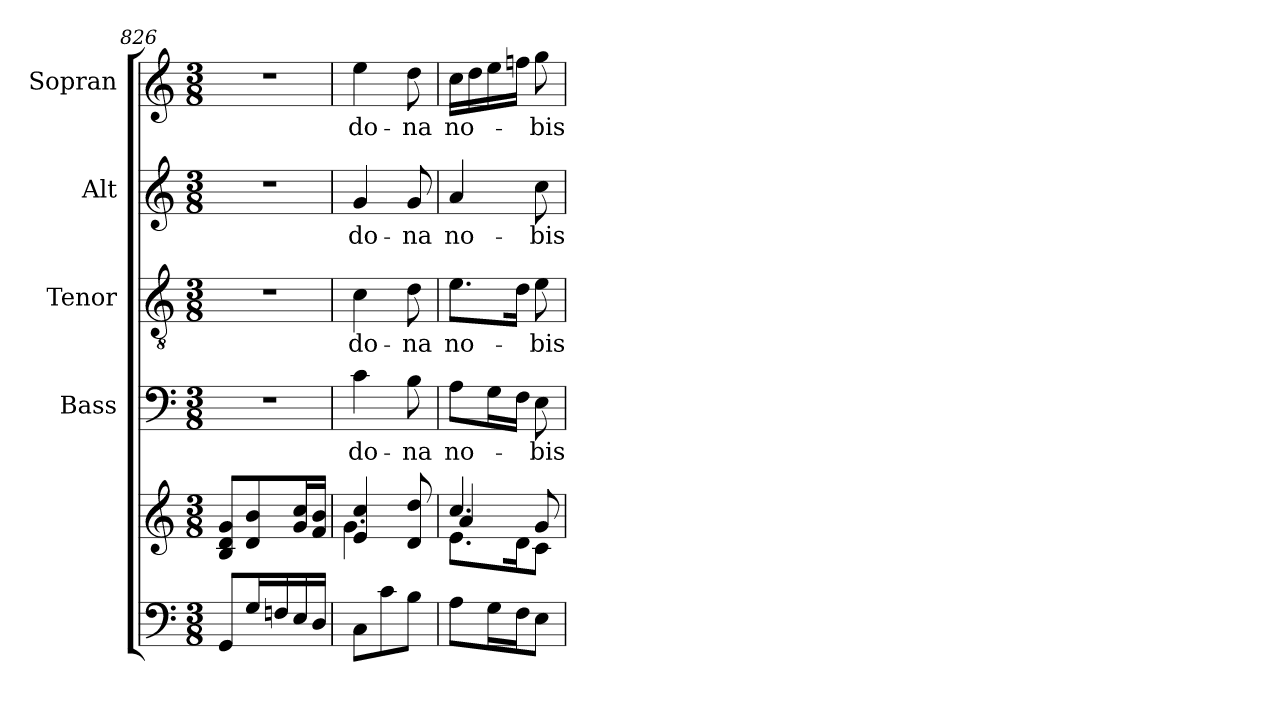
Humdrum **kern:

**kern	**kern	**kern	**text	**kern	**text	**kern	**text	**kern	**text
*part5	*part5	*part4	*part4	*part3	*part3	*part2	*part2	*part1	*part1
*staff6	*staff5	*staff4	*staff4	*staff3	*staff3	*staff2	*staff2	*staff1	*staff1
*	*	*I"Bass	*	*I"Tenor	*	*I"Alt	*	*I"Sopran	*
*	*	*I'B.	*	*I'T.	*	*I'A.	*	*I'S.	*
*clefF4	*clefG2	*clefF4	*	*clefGv2	*	*clefG2	*	*clefG2	*
*k[]	*k[]	*k[]	*	*k[]	*	*k[]	*	*k[]	*
*C:	*C:	*C:	*	*C:	*	*C:	*	*C:	*
*M3/8	*M3/8	*M3/8	*	*M3/8	*	*M3/8	*	*M3/8	*
=826	=826	=826	=826	=826	=826	=826	=826	=826	=826
8GG/L	8B/ 8d/ 8g/L	4.r	.	4.r	.	4.r	.	4.r	.
16G/L	8d/ 8b/	.	.	.	.	.	.	.	.
16Fn/	.	.	.	.	.	.	.	.	.
16E/	16g/ 16cc/L	.	.	.	.	.	.	.	.
16D/JJ	16f/ 16b/JJ	.	.	.	.	.	.	.	.
!!LO:PB:g=z
=827	=827	=827	=827	=827	=827	=827	=827	=827	=827
*	*^	*	*	*	*	*	*	*	*
!	!	!	!	!LO:LY:b	!	!LO:LY:b	!	!LO:LY:b	!	!LO:LY:b
8C\L	4e/ 4cc/	4.g\	4c\	do-	4c\	do-	4g/	do-	4ee\	do-
8c\	.	.	.	.	.	.	.	.	.	.
!	!	!	!	!LO:LY:b	!	!LO:LY:b	!	!LO:LY:b	!	!LO:LY:b
8B\J	8d/ 8dd/	.	8B\	-na	8d\	-na	8g/	-na	8dd\	-na
=828	=828	=828	=828	=828	=828	=828	=828	=828	=828	=828
*	*	*^	*	*	*	*	*	*	*	*
!	!	!	!	!	!LO:LY:b	!	!LO:LY:b	!	!LO:LY:b	!	!LO:LY:b
8A\L	4.cc/	8.e\L	4a/	8A\L	no-	8.e\L	no-	4a/	no-	16cc\LL	no-
.	.	.	.	.	.	.	.	.	.	16dd\	.
16G\L	.	.	.	16G\L	.	.	.	.	.	16ee\	.
16F\J	.	16d\k	.	16F\JJ	.	16d\Jk	.	.	.	16ffn\JJ	.
!	!	!	!	!	!LO:LY:b	!	!LO:LY:b	!	!LO:LY:b	!	!LO:LY:b
8E\J	.	8c\J	8g/	8E\	-bis	8e\	-bis	8cc\	-bis	8gg\	-bis
*	*v	*v	*v	*	*	*	*	*	*	*	*
=	=	=	=	=	=	=	=	=	=
*-	*-	*-	*-	*-	*-	*-	*-	*-	*-
